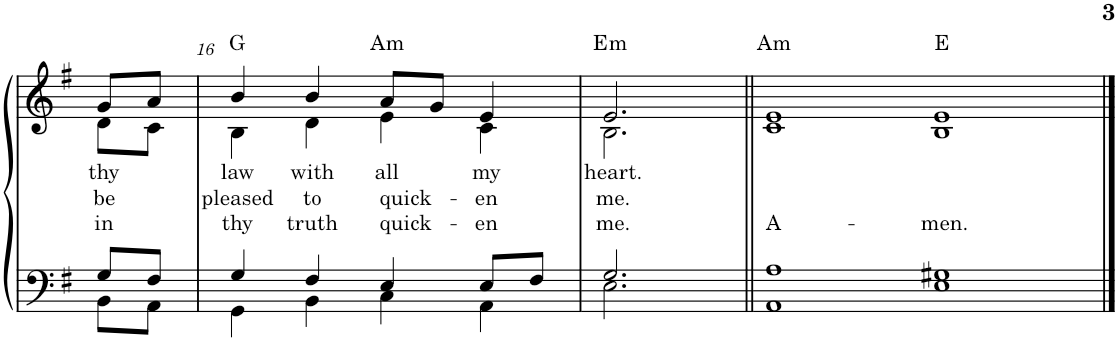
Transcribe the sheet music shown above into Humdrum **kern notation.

**kern	**kern	**text	**text	**text	**harte
*part1	*part1	*part1	*part1	*part1	*part1
*staff2	*staff1	*staff1	*staff1	*staff1	*
*I"Choir	*	*	*	*	*
!!LO:PB:g=z
*clefF4	*clefG2	*	*	*	*
*k[f#]	*k[f#]	*	*	*	*
*e:	*e:	*	*	*	*
*M4/4	*M4/4	*	*	*	*
=15X8	=15X8	=15X8	=15X8	=15X8	=15X8
*^	*	*	*	*	*
!	!	!	!LO:LY:b	!LO:LY:b	!LO:LY:b	!
*	*	*^	*	*	*	*
8G/L	8BB\L	8g/L	8d\L	thy	be	in	.
8F#/J	8AA\J	8a/J	8c\J	.	.	.	.
=16	=16	=16	=16	=16	=16	=16	=16
!	!	!	!	!LO:LY:b	!LO:LY:b	!LO:LY:b	!
4G/	4GG\	4b/	4B\	law	pleased	thy	G:maj
!	!	!	!	!LO:LY:b	!LO:LY:b	!LO:LY:b	!
4F#/	4BB\	4b/	4d\	with	to	truth	.
!	!	!	!	!LO:LY:b	!LO:LY:b	!LO:LY:b	!LO:H:kt=m
4E/	4C\	8a/L	4e\	all	quick-	quick-	A:min
.	.	8g/J	.	.	.	.	.
!	!	!	!	!LO:LY:b	!LO:LY:b	!LO:LY:b	!
8E/L	4AA\	4e/	4c\	my	-en	-en	.
8F#/J	.	.	.	.	.	.	.
=17	=17	=17	=17	=17	=17	=17	=17
!	!	!	!	!LO:LY:b	!LO:LY:b	!LO:LY:b	!LO:H:kt=m
2.G/	2.E\	2.e/	2.B\	heart.	me.	me.	E:min
=18||	=18||	=18||	=18||	=18||	=18||	=18||	=18||
!	!	!	!	!	!	!LO:LY:b	!LO:H:kt=m
1A	1AA	1e	1c	.	.	A-	A:min
!	!	!	!	!	!	!LO:LY:b	!
1G#X	1E	1e	1B	.	.	-men.	E:maj
*v	*v	*	*	*	*	*	*
*	*v	*v	*	*	*	*
==	==	==	==	==	==
*-	*-	*-	*-	*-	*-
